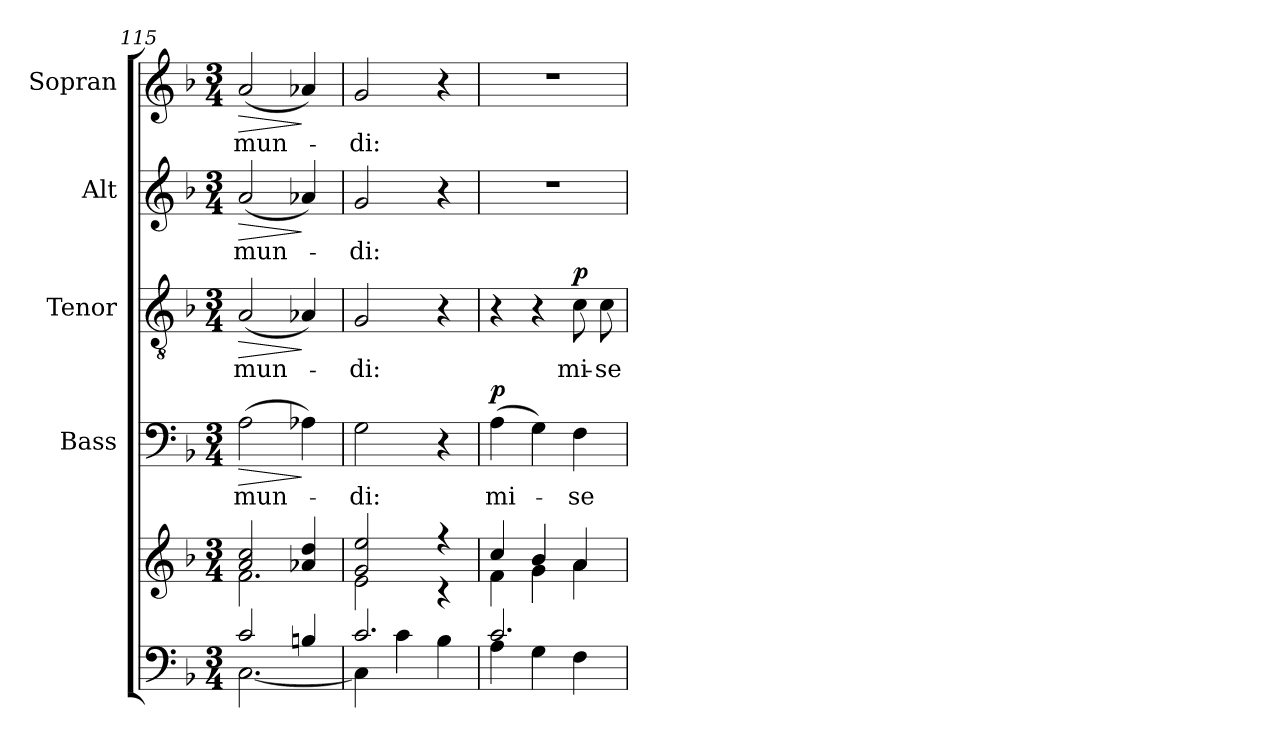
**kern	**kern	**kern	**text	**dynam	**kern	**text	**dynam	**kern	**text	**dynam	**kern	**text	**dynam
*part5	*part5	*part4	*part4	*part4	*part3	*part3	*part3	*part2	*part2	*part2	*part1	*part1	*part1
*staff6	*staff5	*staff4	*staff4	*staff4	*staff3	*staff3	*staff3	*staff2	*staff2	*staff2	*staff1	*staff1	*staff1
*	*	*I"Bass	*	*	*I"Tenor	*	*	*I"Alt	*	*	*I"Sopran	*	*
*	*	*I'B.	*	*	*I'T.	*	*	*I'A.	*	*	*I'S.	*	*
*clefF4	*clefG2	*clefF4	*	*	*clefGv2	*	*	*clefG2	*	*	*clefG2	*	*
*k[b-]	*k[b-]	*k[b-]	*	*	*k[b-]	*	*	*k[b-]	*	*	*k[b-]	*	*
*F:	*F:	*F:	*	*	*F:	*	*	*F:	*	*	*F:	*	*
*M3/4	*M3/4	*M3/4	*	*	*M3/4	*	*	*M3/4	*	*	*M3/4	*	*
=115	=115	=115	=115	=115	=115	=115	=115	=115	=115	=115	=115	=115	=115
*^	*^	*	*	*	*	*	*	*	*	*	*	*	*
!	!	!	!	!	!LO:LY:b	!LO:HP:b	!	!LO:LY:b	!LO:HP:b	!	!LO:LY:b	!LO:HP:b	!	!LO:LY:b	!LO:HP:b
2c/	[<2.C\	2a/ 2cc/	2.f\	(>2A\	mun-	>	(<2A/	mun-	>	(<2a/	mun-	>	(<2a/	mun-	>
4Bn/	.	4a-X/ 4dd/	.	4A-X\)	.	]	4A-X/)	.	]	4a-X/)	.	]	4a-X/)	.	]
=116	=116	=116	=116	=116	=116	=116	=116	=116	=116	=116	=116	=116	=116	=116	=116
!	!	!	!	!	!LO:LY:b	!	!	!LO:LY:b	!	!	!LO:LY:b	!	!	!LO:LY:b	!
2.c/	4C\]	2g/ 2ee/	2e\	2G\	-di:	.	2G/	-di:	.	2g/	-di:	.	2g/	-di:	.
.	4c\	.	.	.	.	.	.	.	.	.	.	.	.	.	.
.	4B-\	4r	4r	4r	.	.	4r	.	.	4r	.	.	4r	.	.
=117	=117	=117	=117	=117	=117	=117	=117	=117	=117	=117	=117	=117	=117	=117	=117
!	!	!	!	!	!LO:LY:b	!LO:DY:a	!	!	!	!	!	!	!	!	!
2.c/	4A\	4cc/	4f\	(>4A\	mi-	p	4r	.	.	2.r	.	.	2.r	.	.
.	4G\	4b-/	4g\	4G\)	.	.	4r	.	.	.	.	.	.	.	.
!	!	!	!	!	!LO:LY:b	!	!	!LO:LY:b	!LO:DY:a	!	!	!	!	!	!
.	4F\	4a/	4a\	4F\	-se-	.	8c\	mi-	p	.	.	.	.	.	.
!	!	!	!	!	!	!	!	!LO:LY:b	!	!	!	!	!	!	!
.	.	.	.	.	.	.	8c\	-se-	.	.	.	.	.	.	.
*v	*v	*	*	*	*	*	*	*	*	*	*	*	*	*	*
*	*v	*v	*	*	*	*	*	*	*	*	*	*	*	*
=	=	=	=	=	=	=	=	=	=	=	=	=	=
*-	*-	*-	*-	*-	*-	*-	*-	*-	*-	*-	*-	*-	*-
